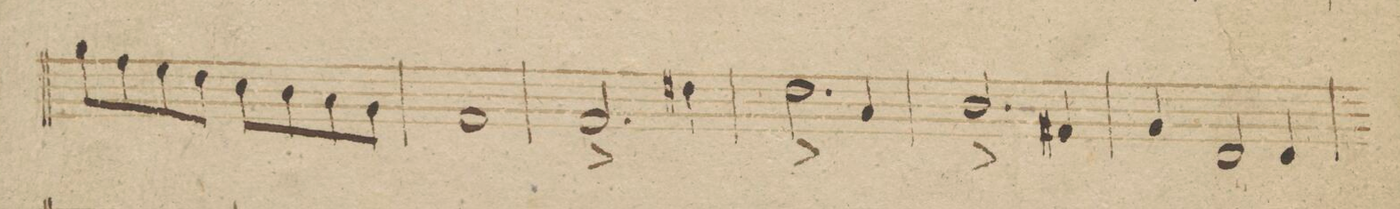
**kern	**dynam
*I"Oboe 2do	*
*clefG2	*
*k[b-]	*
*met(c)	*
*M4/4	*
8gg\L	.
8ff\	.
8ee\	.
8dd\J	.
8cc\L	.
8b-\	.
8a\	.
8g\J	.
=7	=7
1f	.
=8	=8
2.f^</	.
4dd#X\	.
=9	=9
*	*2\right
2.dd^<\	.
4a/	.
=10	=10
2.b-^</	.
4f#X/	.
=11	=11
4g/	.
2d/	.
4d/	.
=12	=12
*-	*-
